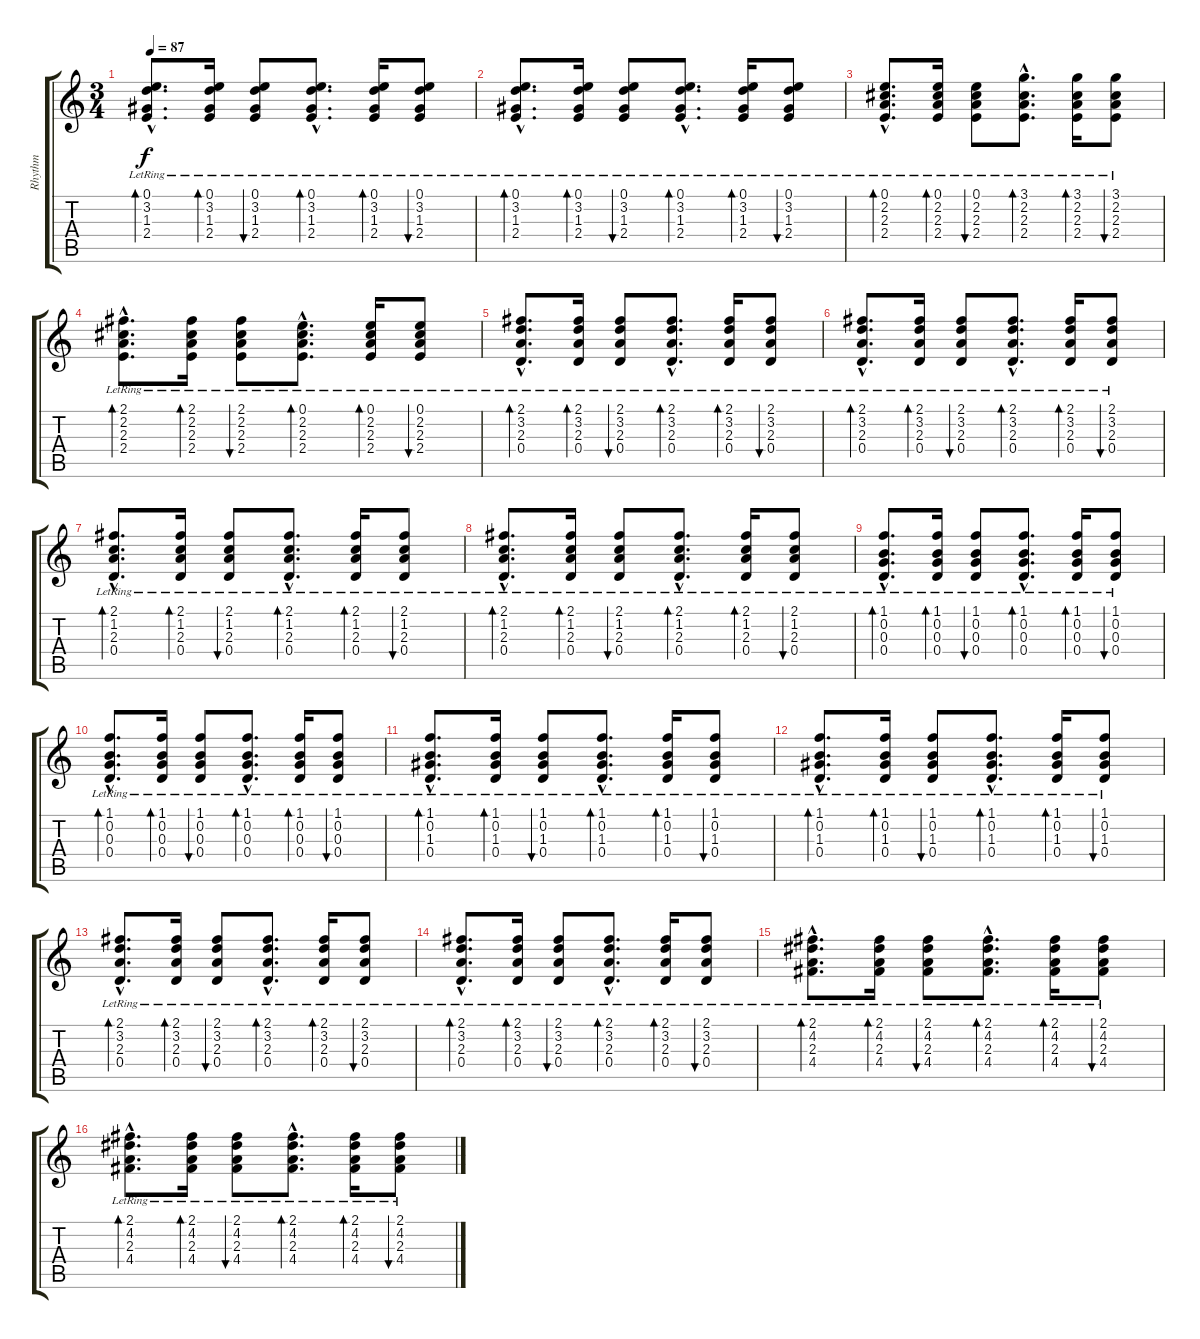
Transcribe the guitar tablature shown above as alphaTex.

\track ("Rhythm" "Rhythm") {instrument electricguitarjazz}
\staff {score tabs}
\tuning (E4 B3 G3 D3 A2 E2) {hide}
\ts (3 4)
\tempo 87
\clef g2
\ks c
(0.1{lr} 3.2{hac lr} 1.3{hac lr} 2.4{hac lr}).8{d bd 60 dy f} (0.1{lr} 3.2{lr} 1.3{lr} 2.4{lr}).16{bd 60} (0.1{lr} 3.2{lr} 1.3{lr} 2.4{lr}).8{bu 60} (0.1{hac lr} 3.2{hac lr} 1.3{hac lr} 2.4{hac lr}).8{d bd 60} (0.1{lr} 3.2{lr} 1.3{lr} 2.4{lr}).16{bd 60} (0.1{lr} 3.2{lr} 1.3{lr} 2.4{lr}).8{bu 60} |
(0.1{lr} 3.2{hac lr} 1.3{hac lr} 2.4{hac lr}).8{d bd 60} (0.1{lr} 3.2{lr} 1.3{lr} 2.4{lr}).16{bd 60} (0.1{lr} 3.2{lr} 1.3{lr} 2.4{lr}).8{bu 60} (0.1{hac lr} 3.2{hac lr} 1.3{hac lr} 2.4{hac lr}).8{d bd 60} (0.1{lr} 3.2{lr} 1.3{lr} 2.4{lr}).16{bd 60} (0.1{lr} 3.2{lr} 1.3{lr} 2.4{lr}).8{bu 60} |
(0.1{lr} 2.2{hac lr} 2.3{hac lr} 2.4{hac lr}).8{d bd 60} (0.1{lr} 2.2{lr} 2.3{lr} 2.4{lr}).16{bd 60} (0.1{lr} 2.2{lr} 2.3{lr} 2.4{lr}).8{bu 60} (3.1{hac lr} 2.2{hac lr} 2.3{hac lr} 2.4{hac lr}).8{d bd 60} (3.1{lr} 2.2{lr} 2.3{lr} 2.4{lr}).16{bd 60} (3.1{lr} 2.2{lr} 2.3{lr} 2.4{lr}).8{bu 60} |
(2.1{lr} 2.2{hac lr} 2.3{hac lr} 2.4{hac lr}).8{d bd 60} (2.1{lr} 2.2{lr} 2.3{lr} 2.4{lr}).16{bd 60} (2.1{lr} 2.2{lr} 2.3{lr} 2.4{lr}).8{bu 60} (0.1{hac lr} 2.2{hac lr} 2.3{hac lr} 2.4{hac lr}).8{d bd 60} (0.1{lr} 2.2{lr} 2.3{lr} 2.4{lr}).16{bd 60} (0.1{lr} 2.2{lr} 2.3{lr} 2.4{lr}).8{bu 60} |
(2.1{lr} 3.2{hac lr} 2.3{hac lr} 0.4{hac lr}).8{d bd 60} (2.1{lr} 3.2{lr} 2.3 0.4{lr}).16{bd 60} (2.1{lr} 3.2{lr} 2.3{lr} 0.4{lr}).8{bu 60} (2.1{hac lr} 3.2{hac lr} 2.3{hac lr} 0.4{hac lr}).8{d bd 60} (2.1{lr} 3.2{lr} 2.3{lr} 0.4{lr}).16{bd 60} (2.1{lr} 3.2{lr} 2.3{lr} 0.4{lr}).8{bu 60} |
(2.1{lr} 3.2{hac lr} 2.3{hac lr} 0.4{hac lr}).8{d bd 60} (2.1{lr} 3.2{lr} 2.3{lr} 0.4{lr}).16{bd 60} (2.1{lr} 3.2{lr} 2.3{lr} 0.4{lr}).8{bu 60} (2.1{hac lr} 3.2{hac lr} 2.3{hac lr} 0.4{hac lr}).8{d bd 60} (2.1{lr} 3.2{lr} 2.3{lr} 0.4{lr}).16{bd 60} (2.1{lr} 3.2{lr} 2.3{lr} 0.4{lr}).8{bu 60} |
(2.1{lr} 1.2{hac} 2.3{hac lr} 0.4{hac}).8{d bd 60} (2.1{lr} 1.2{lr} 2.3{lr} 0.4).16{bd 60} (2.1{lr} 1.2{lr} 2.3{lr} 0.4).8{bu 60} (2.1{hac lr} 1.2{hac lr} 2.3{hac lr} 0.4{hac}).8{d bd 60} (2.1{lr} 1.2{lr} 2.3{lr} 0.4).16{bd 60} (2.1{lr} 1.2{lr} 2.3{lr} 0.4).8{bu 60} |
(2.1{lr} 1.2{hac lr} 2.3{hac lr} 0.4{hac}).8{d bd 60} (2.1{lr} 1.2{lr} 2.3{lr} 0.4).16{bd 60} (2.1{lr} 1.2{lr} 2.3{lr} 0.4).8{bu 60} (2.1{hac lr} 1.2{hac lr} 2.3{hac lr} 0.4{hac}).8{d bd 60} (2.1{lr} 1.2{lr} 2.3{lr} 0.4{lr}).16{bd 60} (2.1{lr} 1.2{lr} 2.3{lr} 0.4{lr}).8{bu 60} |
(1.1{lr} 0.2{hac lr} 0.3{hac lr} 0.4{hac}).8{d bd 60} (1.1{lr} 0.2{lr} 0.3{lr} 0.4).16{bd 60} (1.1{lr} 0.2{lr} 0.3{lr} 0.4).8{bu 60} (1.1{hac lr} 0.2{hac lr} 0.3{hac lr} 0.4{hac lr}).8{d bd 60} (1.1{lr} 0.2{lr} 0.3{lr} 0.4{lr}).16{bd 60} (1.1{lr} 0.2{lr} 0.3{lr} 0.4{lr}).8{bu 60} |
(1.1{lr} 0.2{hac lr} 0.3{hac lr} 0.4{hac}).8{d bd 60} (1.1{lr} 0.2{lr} 0.3{lr} 0.4).16{bd 60} (1.1{lr} 0.2{lr} 0.3{lr} 0.4).8{bu 60} (1.1{hac lr} 0.2{hac lr} 0.3{hac lr} 0.4{hac}).8{d bd 60} (1.1{lr} 0.2{lr} 0.3{lr} 0.4).16{bd 60} (1.1{lr} 0.2{lr} 0.3{lr} 0.4).8{bu 60} |
(1.1{lr} 0.2{hac lr} 1.3{hac lr} 0.4{hac lr}).8{d bd 60} (1.1{lr} 0.2{lr} 1.3{lr} 0.4{lr}).16{bd 60} (1.1{lr} 0.2{lr} 1.3{lr} 0.4{lr}).8{bu 60} (1.1{hac lr} 0.2{hac lr} 1.3{hac lr} 0.4{hac lr}).8{d bd 60} (1.1{lr} 0.2{lr} 1.3{lr} 0.4{lr}).16{bd 60} (1.1{lr} 0.2{lr} 1.3{lr} 0.4{lr}).8{bu 60} |
(1.1{lr} 0.2{hac lr} 1.3{hac lr} 0.4{hac lr}).8{d bd 60} (1.1{lr} 0.2{lr} 1.3{lr} 0.4{lr}).16{bd 60} (1.1{lr} 0.2{lr} 1.3{lr} 0.4{lr}).8{bu 60} (1.1{hac lr} 0.2{hac lr} 1.3{hac lr} 0.4{hac lr}).8{d bd 60} (1.1{lr} 0.2{lr} 1.3{lr} 0.4{lr}).16{bd 60} (1.1{lr} 0.2{lr} 1.3{lr} 0.4{lr}).8{bu 60} |
(2.1{lr} 3.2{hac lr} 2.3{hac lr} 0.4{hac lr}).8{d bd 60} (2.1{lr} 3.2{lr} 2.3{lr} 0.4{lr}).16{bd 60} (2.1{lr} 3.2{lr} 2.3{lr} 0.4{lr}).8{bu 60} (2.1{hac lr} 3.2{hac lr} 2.3{hac lr} 0.4{hac lr}).8{d bd 60} (2.1{lr} 3.2{lr} 2.3{lr} 0.4{lr}).16{bd 60} (2.1{lr} 3.2{lr} 2.3{lr} 0.4{lr}).8{bu 60} |
(2.1{lr} 3.2{hac lr} 2.3{hac lr} 0.4{hac}).8{d bd 60} (2.1{lr} 3.2{lr} 2.3{lr} 0.4).16{bd 60} (2.1{lr} 3.2{lr} 2.3{lr} 0.4).8{bu 60} (2.1{hac lr} 3.2{hac lr} 2.3{hac lr} 0.4{hac}).8{d bd 60} (2.1{lr} 3.2{lr} 2.3{lr} 0.4).16{bd 60} (2.1{lr} 3.2{lr} 2.3{lr} 0.4).8{bu 60} |
(2.1{lr} 4.2{hac lr} 2.3{hac lr} 4.4{hac}).8{d bd 60} (2.1{lr} 4.2{lr} 2.3{lr} 4.4).16{bd 60} (2.1{lr} 4.2{lr} 2.3{lr} 4.4).8{bu 60} (2.1{hac lr} 4.2{hac lr} 2.3{hac lr} 4.4{hac lr}).8{d bd 60} (2.1{lr} 4.2{lr} 2.3{lr} 4.4{lr}).16{bd 60} (2.1{lr} 4.2{lr} 2.3{lr} 4.4{lr}).8{bu 60} |
(2.1{lr} 4.2{hac lr} 2.3{hac lr} 4.4{hac lr}).8{d bd 60} (2.1{lr} 4.2{lr} 2.3{lr} 4.4{lr}).16{bd 60} (2.1{lr} 4.2{lr} 2.3{lr} 4.4{lr}).8{bu 60} (2.1{hac lr} 4.2{hac lr} 2.3{hac lr} 4.4{hac lr}).8{d bd 60} (2.1{lr} 4.2{lr} 2.3{lr} 4.4{lr}).16{bd 60} (2.1{lr} 4.2{lr} 2.3{lr} 4.4{lr}).8{bu 60}
